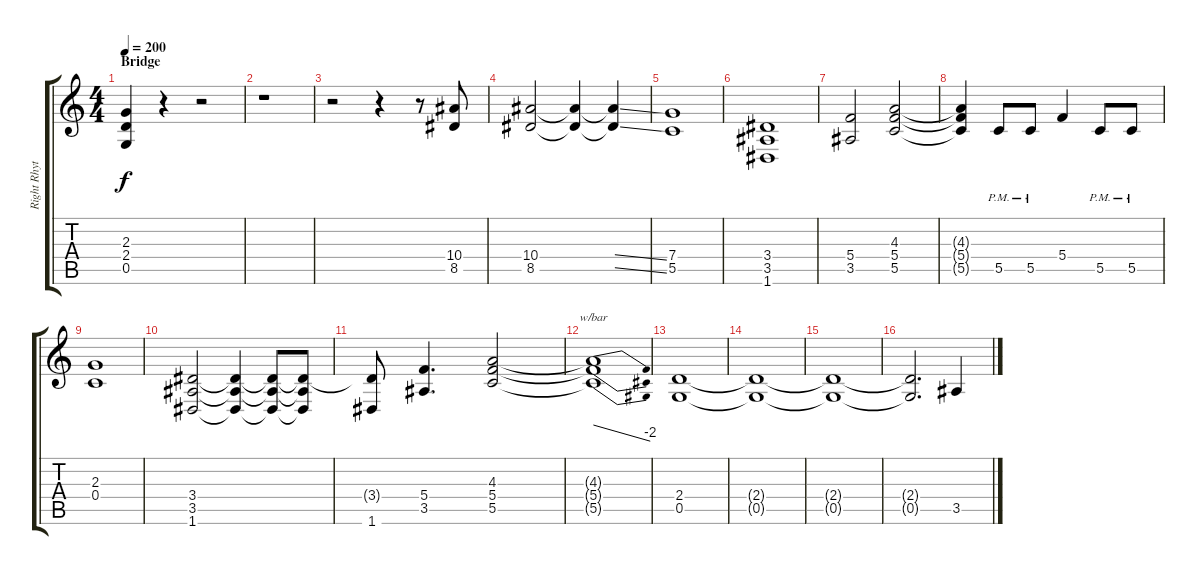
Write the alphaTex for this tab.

\track ("Right Rhythm Gtr" "Right Rhyt") {mute instrument distortionguitar}
\staff {score tabs}
\tuning (D4 A3 F3 C3 G2 D2) {hide}
\ts (4 4)
\section ("" "Bridge")
\tempo 200
\clef g2
\ks c
(2.3 2.4 0.5).4{dy f} r.4 r.2 |
r.1 |
r.2 r.4 r.8 (10.4 8.5).8 |
(10.4 8.5).2 (10.4{t} 8.5{t}).4 (10.4{ss t} 8.5{ss t}).4 |
(7.4 5.5).1 |
(3.4 3.5 1.6).1 |
(5.4 3.5).2 (4.3 5.4 5.5).2 |
(4.3{t} 5.4{t} 5.5{t}).4 5.5{pm}.8 5.5{pm}.8 5.4.4 5.5{pm}.8 5.5{pm}.8 |
(2.3 0.4).1 |
(3.4 3.5 1.6).2 (3.4{t} 3.5{t} 1.6{t}).4 (3.4{t} 3.5{t} 1.6{t}).8 (3.4{t} 3.5{t} 1.6{t}).8 |
(3.4{t} 1.6).8 (5.4 3.5).4{d} (4.3 5.4 5.5).2 |
(4.3{t} 5.4{t} 5.5{t}).1{tbe (dive default 0 0 60 -8)} |
(2.4 0.5).1 |
(2.4{t} 0.5{t}).1 |
(2.4{t} 0.5{t}).1 |
(2.4{t} 0.5{t}).2{d} 3.5.4
